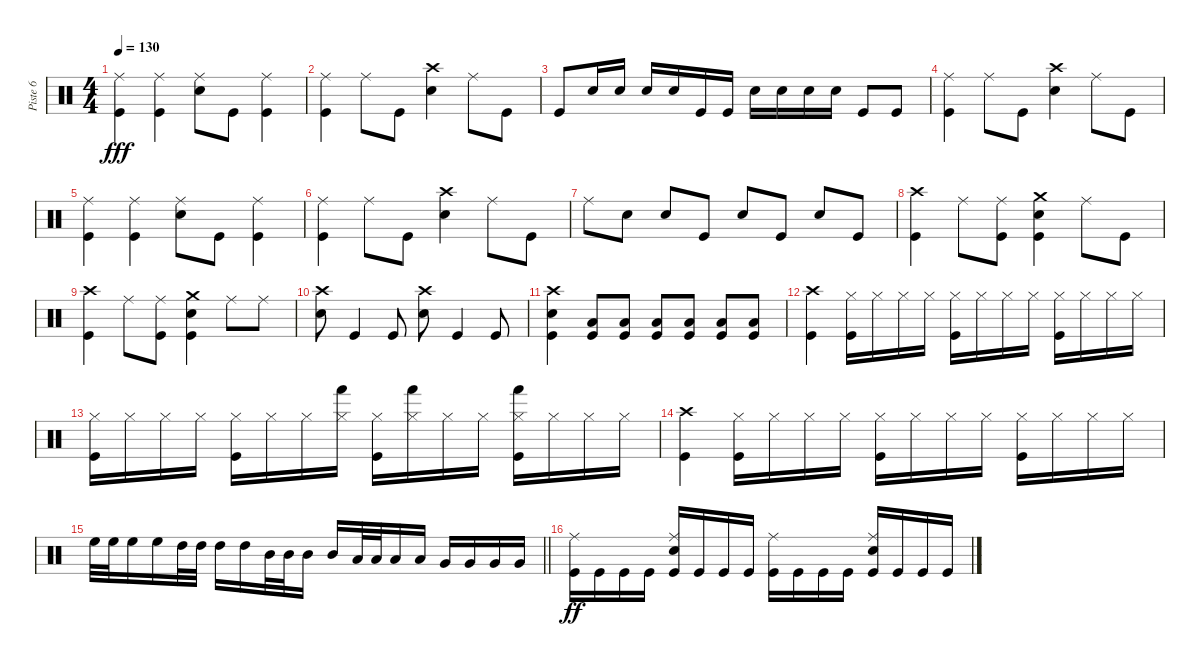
\track ("Piste 6" "Piste 6") {instrument percussion}
\staff {score}
\articulation defaults
\ts (4 4)
\tempo 130
\clef neutral
\ks c
("Kick (hit)" "Ride (middle)").4{dy fff} ("Kick (hit)" "Ride (middle)").4 ("Snare (hit) 2" "Ride (middle)").8 "Kick (hit)".8 ("Ride (middle)" "Kick (hit)").4 |
("Ride (middle)" "Kick (hit)").4 "Ride (middle)".8 "Kick (hit)".8 ("Snare (hit) 2" "Crash high (hit)").4 "Ride (middle)".8 "Kick (hit)".8 |
"Kick (hit)".8 "Snare (hit) 2".16 "Snare (hit) 2".16 "Snare (hit) 2".16 "Snare (hit) 2".16 "Kick (hit)".16 "Kick (hit)".16 "Snare (hit) 2".16 "Snare (hit) 2".16 "Snare (hit) 2".16 "Snare (hit) 2".16 "Kick (hit)".8 "Kick (hit)".8 |
("Kick (hit)" "Ride (middle)").4 "Ride (middle)".8 "Kick (hit)".8 ("Snare (hit) 2" "Crash high (hit)").4 "Ride (middle)".8 "Kick (hit)".8 |
("Kick (hit)" "Ride (middle)").4 ("Kick (hit)" "Ride (middle)").4 ("Snare (hit) 2" "Ride (middle)").8 "Kick (hit)".8 ("Ride (middle)" "Kick (hit)").4 |
("Ride (middle)" "Kick (hit)").4 "Ride (middle)".8 "Kick (hit)".8 ("Snare (hit) 2" "Crash high (hit)").4 "Ride (middle)".8 "Kick (hit)".8 |
"Ride (middle)".8 "Snare (hit) 2".8 "Snare (hit) 2".8 "Kick (hit)".8 "Snare (hit) 2".8 "Kick (hit)".8 "Snare (hit) 2".8 "Kick (hit)".8 |
("Crash high (hit)" "Kick (hit)").4 "Ride (middle)".8 ("Ride (middle)" "Kick (hit)").8 ("Crash medium (hit)" "Kick (hit)" "Snare (hit) 2").4 "Ride (middle)".8 "Kick (hit)".8 |
("Crash high (hit)" "Kick (hit)").4 "Ride (middle)".8 ("Ride (middle)" "Kick (hit)").8 ("Kick (hit)" "Crash medium (hit)" "Snare (hit) 2").4 "Ride (middle)".8 "Ride (middle)".8 |
("Snare (hit) 2" "Crash high (hit)").8 "Kick (hit)".4 "Kick (hit)".8 ("Snare (hit) 2" "Crash high (hit)").8 "Kick (hit)".4 "Kick (hit)".8 |
("Snare (hit) 2" "Kick (hit)" "Crash high (hit)").4 ("Low Floor Tom (hit)" "Kick (hit)").8 ("Low Floor Tom (hit)" "Kick (hit)").8 ("Low Floor Tom (hit)" "Kick (hit)").8 ("Low Floor Tom (hit)" "Kick (hit)").8 ("Low Floor Tom (hit)" "Kick (hit)").8 ("Low Floor Tom (hit)" "Kick (hit)").8 |
("Crash high (hit)" "Kick (hit)").4 ("Hi-Hat (closed)" "Kick (hit)").16 "Hi-Hat (closed)".16 "Hi-Hat (closed)".16 "Hi-Hat (closed)".16 ("Hi-Hat (closed)" "Kick (hit)").16 "Hi-Hat (closed)".16 "Hi-Hat (closed)".16 "Hi-Hat (closed)".16 ("Hi-Hat (closed)" "Kick (hit)").16 "Hi-Hat (closed)".16 "Hi-Hat (closed)".16 "Hi-Hat (closed)".16 |
("Hi-Hat (closed)" "Kick (hit)").16 "Hi-Hat (closed)".16 "Hi-Hat (closed)".16 "Hi-Hat (closed)".16 ("Hi-Hat (closed)" "Kick (hit)").16 "Hi-Hat (closed)".16 "Hi-Hat (closed)".16 ("Hi-Hat (closed)" "Hand (hit)").16 ("Hi-Hat (closed)" "Kick (hit)").16 ("Hand (hit)" "Hi-Hat (closed)").16 "Hi-Hat (closed)".16 "Hi-Hat (closed)".16 ("Hand (hit)" "Hi-Hat (closed)" "Kick (hit)").16 "Hi-Hat (closed)".16 "Hi-Hat (closed)".16 "Hi-Hat (closed)".16 |
("Crash high (hit)" "Kick (hit)").4 ("Hi-Hat (closed)" "Kick (hit)").16 "Hi-Hat (closed)".16 "Hi-Hat (closed)".16 "Hi-Hat (closed)".16 ("Hi-Hat (closed)" "Kick (hit)").16 "Hi-Hat (closed)".16 "Hi-Hat (closed)".16 "Hi-Hat (closed)".16 ("Hi-Hat (closed)" "Kick (hit)").16 "Hi-Hat (closed)".16 "Hi-Hat (closed)".16 "Hi-Hat (closed)".16 |
\barLineRight lightlight "High Floor Tom (hit)".32 "High Floor Tom (hit)".32 "High Floor Tom (hit)".16 "High Floor Tom (hit)".16 "High Tom (hit)".32 "High Tom (hit)".32 "High Tom (hit)".16 "High Tom (hit)".16 "Mid Tom (hit)".32 "Mid Tom (hit)".32 "Mid Tom (hit)".16 "Mid Tom (hit)".16 "Low Tom (hit)".32 "Low Tom (hit)".32 "Low Tom (hit)".16 "Low Tom (hit)".16 "Very Low Tom (hit)".16 "Very Low Tom (hit)".16 "Very Low Tom (hit)".16 "Very Low Tom (hit)".16
|
("Ride (middle)" "Kick (hit)").16{dy ff} "Kick (hit)".16 "Kick (hit)".16 "Kick (hit)".16 ("Snare (hit) 2" "Ride (middle)" "Kick (hit)").16 "Kick (hit)".16 "Kick (hit)".16 "Kick (hit)".16 ("Ride (middle)" "Kick (hit)").16 "Kick (hit)".16 "Kick (hit)".16 "Kick (hit)".16 ("Snare (hit) 2" "Ride (middle)" "Kick (hit)").16 "Kick (hit)".16 "Kick (hit)".16 "Kick (hit)".16
